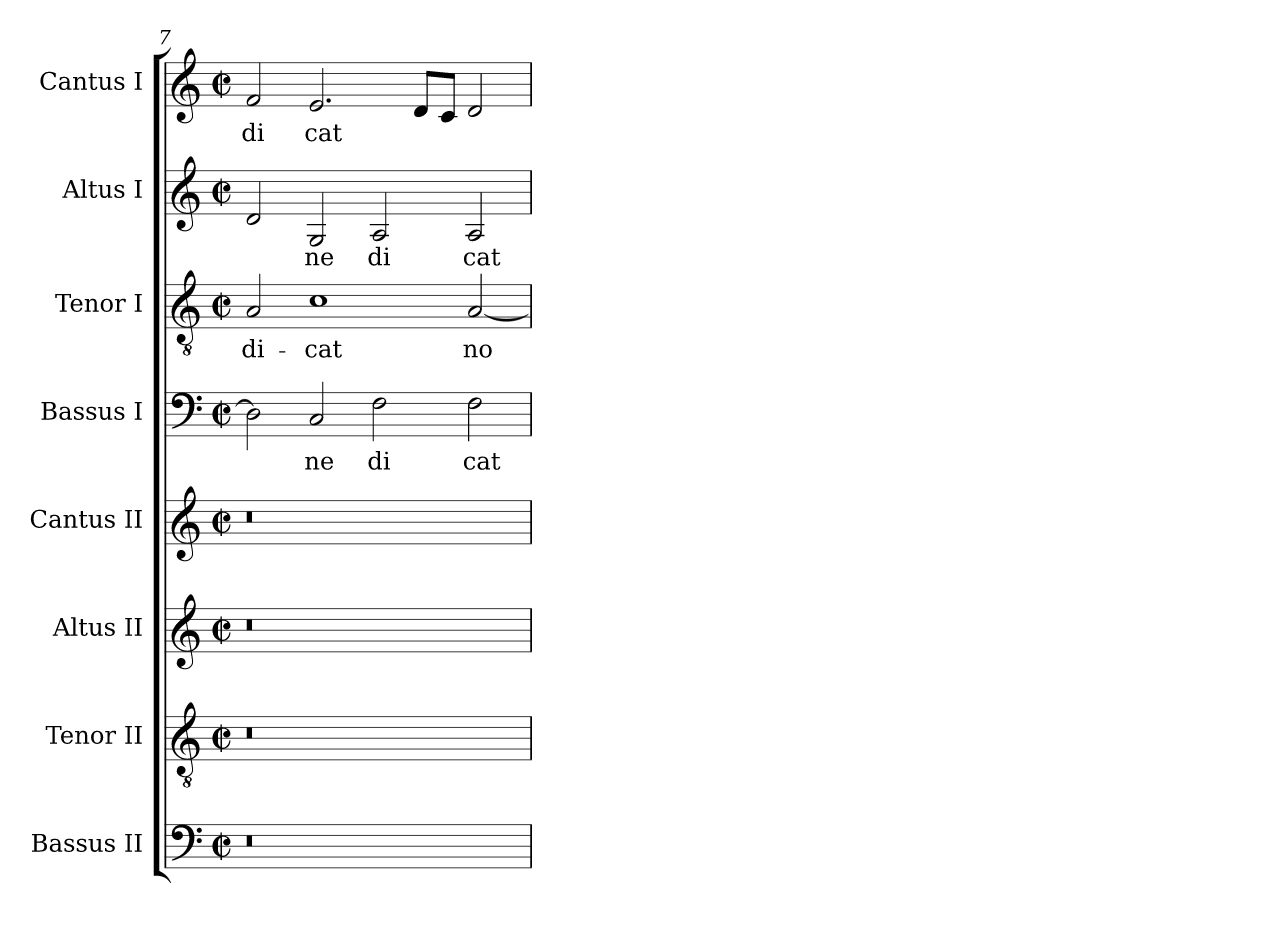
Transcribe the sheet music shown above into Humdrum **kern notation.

**kern	**kern	**kern	**kern	**kern	**text	**kern	**text	**kern	**text	**kern	**text
*part8	*part7	*part6	*part5	*part4	*part4	*part3	*part3	*part2	*part2	*part1	*part1
*staff8	*staff7	*staff6	*staff5	*staff4	*staff4	*staff3	*staff3	*staff2	*staff2	*staff1	*staff1
*I"Bassus II	*I"Tenor II	*I"Altus II	*I"Cantus II	*I"Bassus I	*	*I"Tenor I	*	*I"Altus I	*	*I"Cantus I	*
!!LO:LB:g=z
*clefF4	*clefGv2	*clefG2	*clefG2	*clefF4	*	*clefGv2	*	*clefG2	*	*clefG2	*
*M2/2	*M2/2	*M2/2	*M2/2	*M2/2	*	*M2/2	*	*M2/2	*	*M2/2	*
*met(c|)	*met(c|)	*met(c|)	*met(c|)	*met(c|)	*	*met(c|)	*	*met(c|)	*	*met(c|)	*
=7	=7	=7	=7	=7	=7	=7	=7	=7	=7	=7	=7
!	!	!	!	!	!	!	!LO:LY:b:cj	!	!	!	!LO:LY:b:cj
0r	0r	0r	0r	2D\]	.	2A/	-di-	2d/	.	2f/	di
!	!	!	!	!	!LO:LY:b:cj	!	!LO:LY:b:cj	!	!LO:LY:b:cj	!	!LO:LY:b
.	.	.	.	2C/	ne	1c	-cat	2G/	-ne	2.e/	cat
!	!	!	!	!	!LO:LY:b:cj	!	!	!	!LO:LY:b:cj	!	!
.	.	.	.	2F\	di	.	.	2A/	di	.	.
.	.	.	.	.	.	.	.	.	.	8d/L	.
.	.	.	.	.	.	.	.	.	.	8c/J	.
!	!	!	!	!	!LO:LY:b:cj	!	!LO:LY:b:cj	!	!LO:LY:b:cj	!	!
.	.	.	.	2F\	cat	[<2A/	no-	2A/	cat	2d/	.
=	=	=	=	=	=	=	=	=	=	=	=
*-	*-	*-	*-	*-	*-	*-	*-	*-	*-	*-	*-
